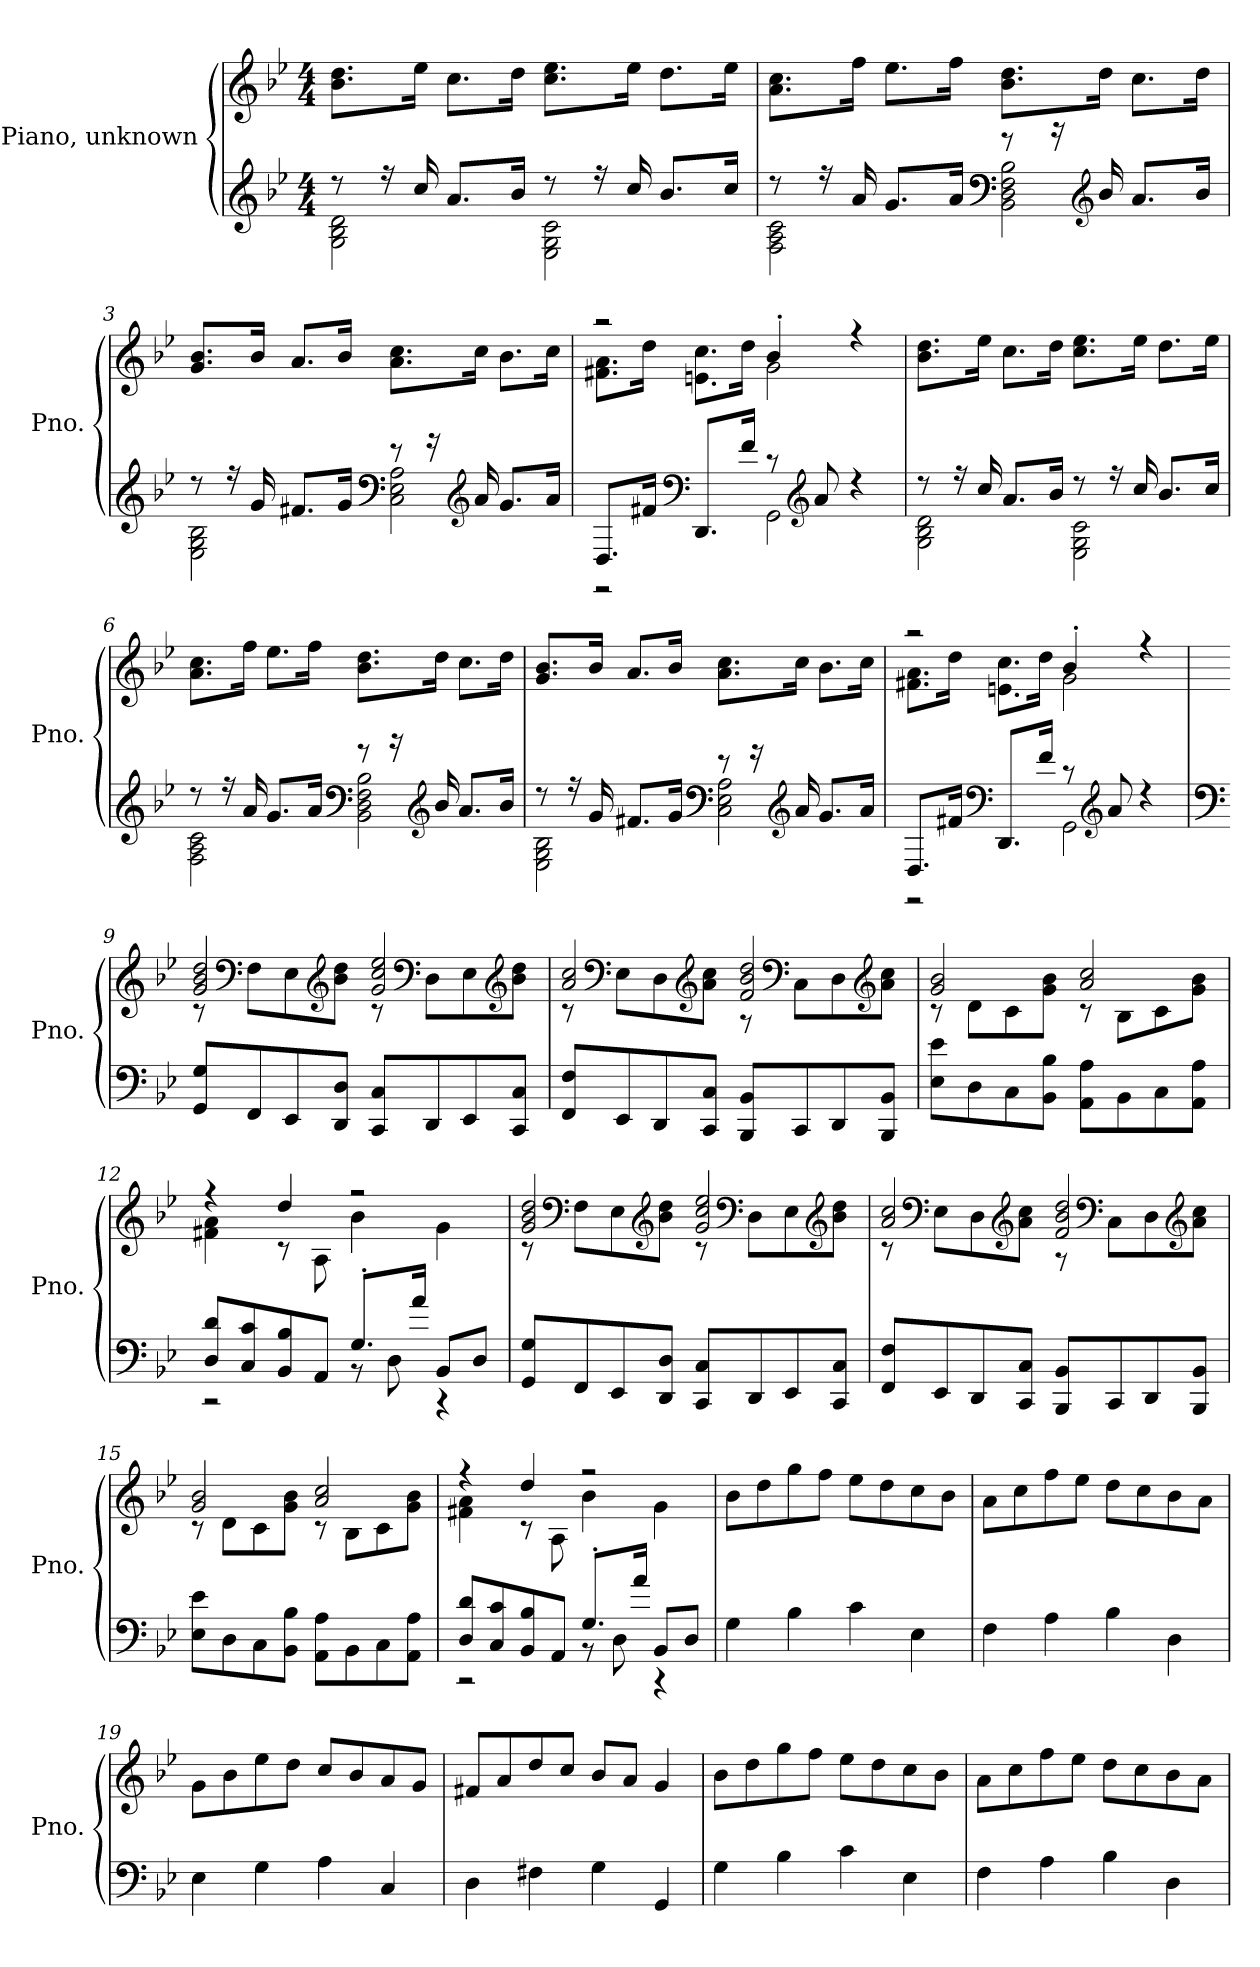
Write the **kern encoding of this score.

**kern	**kern
*part1	*part1
*staff2	*staff1
*I"Piano, unknown	*
*I'Pno.	*
*clefG2	*clefG2
*k[b-e-]	*k[b-e-]
*M4/4	*M4/4
*MM120	*MM120
=1	=1
*^	*
8r	2G\ 2B-\ 2d\	8.b-\ 8.dd\L
16r	.	.
16cc/	.	16ee-\Jk
8.a/L	.	8.cc\L
16b-/Jk	.	16dd\Jk
8r	2E-\ 2G\ 2c\	8.cc\ 8.ee-\L
16r	.	.
16cc/	.	16ee-\Jk
8.b-/L	.	8.dd\L
16cc/Jk	.	16ee-\Jk
=2	=2	=2
8r	2F\ 2A\ 2c\	8.a\ 8.cc\L
16r	.	.
16a/	.	16ff\Jk
8.g/L	.	8.ee-\L
16a/Jk	.	16ff\Jk
*clefF4	*	*
8r	2BB-\ 2D\ 2F\ 2B-\	8.b-\ 8.dd\L
16r	.	.
*clefG2	*	*
16b-/	.	16dd\Jk
8.a/L	.	8.cc\L
16b-/Jk	.	16dd\Jk
!!LO:LB:g=z
=3	=3	=3
8r	2E-\ 2G\ 2B-\	8.g/ 8.b-/L
16r	.	.
16g/	.	16b-/Jk
8.f#X/L	.	8.a/L
16g/Jk	.	16b-/Jk
*clefF4	*	*
8r	2C\ 2E-\ 2A\	8.a\ 8.cc\L
16r	.	.
*clefG2	*	*
16a/	.	16cc\Jk
8.g/L	.	8.b-\L
16a/Jk	.	16cc\Jk
=4	=4	=4
*	*	*^
8.D/L	2r	2r	8.f#X\ 8.a\L
16f#X/Jk	.	.	16dd\Jk
*clefF4	*	*	*
8.DD/L	.	.	8.en\ 8.cc\L
16f#/Jk	.	.	16dd\Jk
8r	2GG\	4b-'/	2g\
*clefG2	*	*	*
8a/	.	.	.
4r	.	4r	.
*	*	*v	*v
=5	=5	=5
8r	2G\ 2B-\ 2d\	8.b-\ 8.dd\L
16r	.	.
16cc/	.	16ee-\Jk
8.a/L	.	8.cc\L
16b-/Jk	.	16dd\Jk
8r	2E-\ 2G\ 2c\	8.cc\ 8.ee-\L
16r	.	.
16cc/	.	16ee-\Jk
8.b-/L	.	8.dd\L
16cc/Jk	.	16ee-\Jk
!!LO:LB:g=z
=6	=6	=6
8r	2F\ 2A\ 2c\	8.a\ 8.cc\L
16r	.	.
16a/	.	16ff\Jk
8.g/L	.	8.ee-\L
16a/Jk	.	16ff\Jk
*clefF4	*	*
8r	2BB-\ 2D\ 2F\ 2B-\	8.b-\ 8.dd\L
16r	.	.
*clefG2	*	*
16b-/	.	16dd\Jk
8.a/L	.	8.cc\L
16b-/Jk	.	16dd\Jk
=7	=7	=7
8r	2E-\ 2G\ 2B-\	8.g/ 8.b-/L
16r	.	.
16g/	.	16b-/Jk
8.f#X/L	.	8.a/L
16g/Jk	.	16b-/Jk
*clefF4	*	*
8r	2C\ 2E-\ 2A\	8.a\ 8.cc\L
16r	.	.
*clefG2	*	*
16a/	.	16cc\Jk
8.g/L	.	8.b-\L
16a/Jk	.	16cc\Jk
!!LO:LB:g=z
=8	=8	=8
*	*	*^
8.D/L	2r	2r	8.f#X\ 8.a\L
16f#X/Jk	.	.	16dd\Jk
*clefF4	*	*	*
8.DD/L	.	.	8.en\ 8.cc\L
16f#/Jk	.	.	16dd\Jk
8r	2GG\	4b-'/	2g\
*clefG2	*	*	*
8a/	.	.	.
4r	.	4r	.
*v	*v	*	*
=9	=9	=9
*clefF4	*	*
8GG/ 8G/L	2g/ 2b-/ 2dd/	8r
*	*clefF4	*
8FF/	.	8F\L
8EE-/	.	8E-\
*	*clefG2	*
8DD/ 8D/J	.	8b-\ 8dd\J
8CC/ 8C/L	2g/ 2cc/ 2ee-/	8r
*	*clefF4	*
8DD/	.	8D\L
8EE-/	.	8E-\
*	*clefG2	*
8CC/ 8C/J	.	8b-\ 8dd\J
!!LO:LB:g=z	!!
=10	=10	=10
8FF/ 8F/L	2a/ 2cc/	8r
*	*clefF4	*
8EE-/	.	8E-\L
8DD/	.	8D\
*	*clefG2	*
8CC/ 8C/J	.	8a\ 8cc\J
8BBB-/ 8BB-/L	2f/ 2b-/ 2dd/	8r
*	*clefF4	*
8CC/	.	8C\L
8DD/	.	8D\
*	*clefG2	*
8BBB-/ 8BB-/J	.	8a\ 8cc\J
=11	=11	=11
8E-\ 8e-\L	2g/ 2b-/	8r
8D\	.	8d\L
8C\	.	8c\
8BB-\ 8B-\J	.	8g\ 8b-\J
8AA\ 8A\L	2a/ 2cc/	8r
8BB-\	.	8B-\L
8C\	.	8c\
8AA\ 8A\J	.	8g\ 8b-\J
=12	=12	=12
*^	*	*
8D/ 8d/L	2r	4r	4f#X\ 4a\
8C/ 8c/	.	.	.
8BB-/ 8B-/	.	4dd/	8r
8AA/J	.	.	8A\
8.G'/L	8r	2r	4b-\
.	8D\	.	.
16a/Jk	.	.	.
8BB-/L	4r	.	4g\
8D/J	.	.	.
*v	*v	*	*
!!LO:LB:g=z	!!
=13	=13	=13
8GG/ 8G/L	2g/ 2b-/ 2dd/	8r
*	*clefF4	*
8FF/	.	8F\L
8EE-/	.	8E-\
*	*clefG2	*
8DD/ 8D/J	.	8b-\ 8dd\J
8CC/ 8C/L	2g/ 2cc/ 2ee-/	8r
*	*clefF4	*
8DD/	.	8D\L
8EE-/	.	8E-\
*	*clefG2	*
8CC/ 8C/J	.	8b-\ 8dd\J
=14	=14	=14
8FF/ 8F/L	2a/ 2cc/	8r
*	*clefF4	*
8EE-/	.	8E-\L
8DD/	.	8D\
*	*clefG2	*
8CC/ 8C/J	.	8a\ 8cc\J
8BBB-/ 8BB-/L	2f/ 2b-/ 2dd/	8r
*	*clefF4	*
8CC/	.	8C\L
8DD/	.	8D\
*	*clefG2	*
8BBB-/ 8BB-/J	.	8a\ 8cc\J
=15	=15	=15
8E-\ 8e-\L	2g/ 2b-/	8r
8D\	.	8d\L
8C\	.	8c\
8BB-\ 8B-\J	.	8g\ 8b-\J
8AA\ 8A\L	2a/ 2cc/	8r
8BB-\	.	8B-\L
8C\	.	8c\
8AA\ 8A\J	.	8g\ 8b-\J
!!LO:PB:g=z	!!
=16	=16	=16
*^	*	*
8D/ 8d/L	2r	4r	4f#X\ 4a\
8C/ 8c/	.	.	.
8BB-/ 8B-/	.	4dd/	8r
8AA/J	.	.	8A\
8.G'/L	8r	2r	4b-\
.	8D\	.	.
16a/Jk	.	.	.
8BB-/L	4r	.	4g\
8D/J	.	.	.
*v	*v	*	*
*	*v	*v
=17	=17
4G\	8b-\L
.	8dd\
4B-\	8gg\
.	8ff\J
4c\	8ee-\L
.	8dd\
4E-\	8cc\
.	8b-\J
=18	=18
4F\	8a\L
.	8cc\
4A\	8ff\
.	8ee-\J
4B-\	8dd\L
.	8cc\
4D\	8b-\
.	8a\J
=19	=19
4E-\	8g\L
.	8b-\
4G\	8ee-\
.	8dd\J
4A\	8cc/L
.	8b-/
4C/	8a/
.	8g/J
=20	=20
4D\	8f#X/L
.	8a/
4F#X\	8dd/
.	8cc/J
4G\	8b-/L
.	8a/J
4GG/	4g/
!!LO:LB:g=z
=21	=21
4G\	8b-\L
.	8dd\
4B-\	8gg\
.	8ff\J
4c\	8ee-\L
.	8dd\
4E-\	8cc\
.	8b-\J
=22	=22
4F\	8a\L
.	8cc\
4A\	8ff\
.	8ee-\J
4B-\	8dd\L
.	8cc\
4D\	8b-\
.	8a\J
=	=
*-	*-
